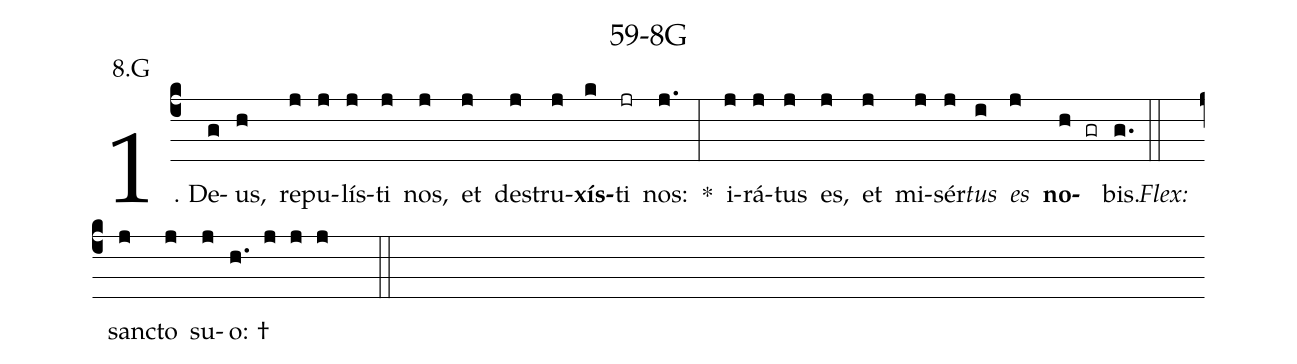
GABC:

name: 59-8G;
annotation: 8.G;
%%
(c4)1. De(g)us,(h) re(j)pu(j)lís(j)ti(j) nos,(j) et(j) de(j)stru(j)<b>xís</b>(k)ti(jr) nos:(j.) *(:) i(j)rá(j)tus(j) es,(j) et(j) mi(j)sér(j)<i>tus</i>(i) <i>es</i>(j) <b>no</b>(h gr)bis.(g.) (::)
<i>Flex:</i>()  sanc(j)to(j) su(j)o: †(h. j j j  ::)
